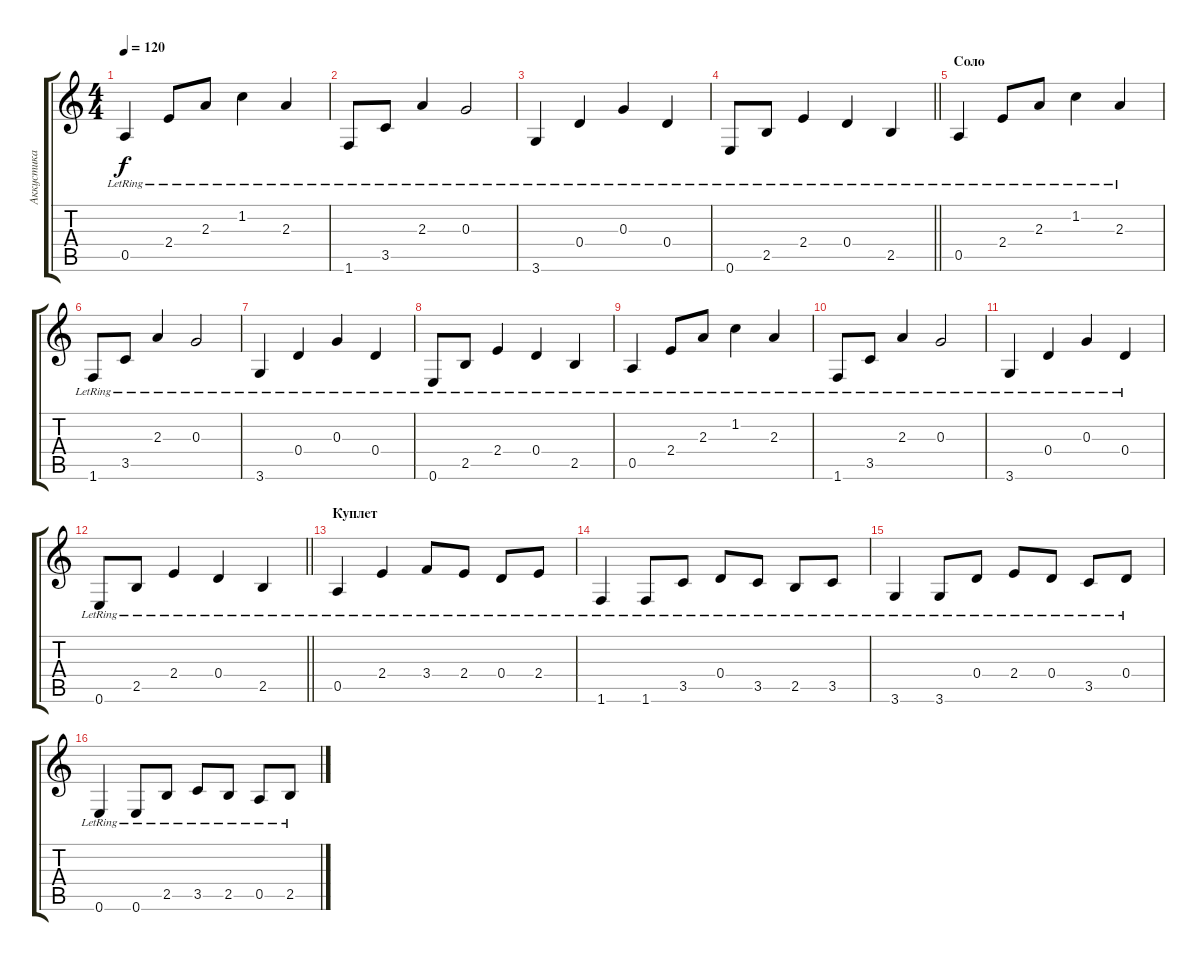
\track ("Аккустика" "Аккустика") {instrument acousticguitarsteel}
\staff {score tabs}
\tuning (E4 B3 G3 D3 A2 E2) {hide}
\ts (4 4)
\tempo 120
\clef g2
\ks c
0.5{lr}.4{dy f} 2.4{lr}.8 2.3{lr}.8 1.2{lr}.4 2.3{lr}.4 |
1.6{lr}.8 3.5{lr}.8 2.3{lr}.4 0.3{lr}.2 |
3.6{lr}.4 0.4{lr}.4 0.3{lr}.4 0.4{lr}.4 |
\barLineRight lightlight
0.6{lr}.8 2.5{lr}.8 2.4{lr}.4 0.4{lr}.4 2.5{lr}.4 |
\section ("" "Соло")
0.5{lr}.4 2.4{lr}.8 2.3{lr}.8 1.2{lr}.4 2.3{lr}.4 |
1.6{lr}.8 3.5{lr}.8 2.3{lr}.4 0.3{lr}.2 |
3.6{lr}.4 0.4{lr}.4 0.3{lr}.4 0.4{lr}.4 |
0.6{lr}.8 2.5{lr}.8 2.4{lr}.4 0.4{lr}.4 2.5{lr}.4 |
0.5{lr}.4 2.4{lr}.8 2.3{lr}.8 1.2{lr}.4 2.3{lr}.4 |
1.6{lr}.8 3.5{lr}.8 2.3{lr}.4 0.3{lr}.2 |
3.6{lr}.4 0.4{lr}.4 0.3{lr}.4 0.4{lr}.4 |
\barLineRight lightlight
0.6{lr}.8 2.5{lr}.8 2.4{lr}.4 0.4{lr}.4 2.5{lr}.4 |
\section ("" "Куплет")
0.5{lr}.4 2.4{lr}.4 3.4{lr}.8 2.4{lr}.8 0.4{lr}.8 2.4{lr}.8 |
1.6{lr}.4 1.6{lr}.8 3.5{lr}.8 0.4{lr}.8 3.5{lr}.8 2.5{lr}.8 3.5{lr}.8 |
3.6{lr}.4 3.6{lr}.8 0.4{lr}.8 2.4{lr}.8 0.4{lr}.8 3.5{lr}.8 0.4{lr}.8 |
0.6{lr}.4 0.6{lr}.8 2.5{lr}.8 3.5{lr}.8 2.5{lr}.8 0.5{lr}.8 2.5{lr}.8
